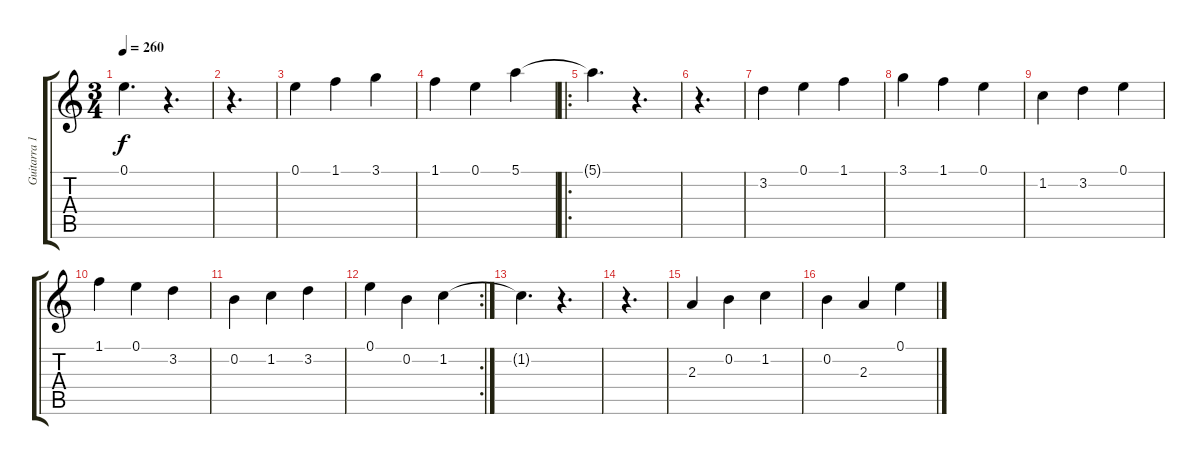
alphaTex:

\track ("Guitarra 1" "Guitarra 1") {instrument electricguitarclean}
\staff {score tabs}
\tuning (E4 B3 G3 D3 A2 E2) {hide}
\ts (3 4)
\tempo 260
\clef g2
\ks c
0.1{t}.4{d dy f} r.4{d} |
r.4{d} |
0.1.4 1.1.4 3.1.4 |
1.1.4 0.1.4 5.1.4 |
\ro
5.1{t}.4{d} r.4{d} |
r.4{d} |
3.2.4 0.1.4 1.1.4 |
3.1.4 1.1.4 0.1.4 |
1.2.4 3.2.4 0.1.4 |
1.1.4 0.1.4 3.2.4 |
0.2.4 1.2.4 3.2.4 |
\rc 2
0.1.4 0.2.4 1.2.4 |
1.2{t}.4{d} r.4{d} |
r.4{d} |
2.3.4 0.2.4 1.2.4 |
0.2.4 2.3.4 0.1.4
